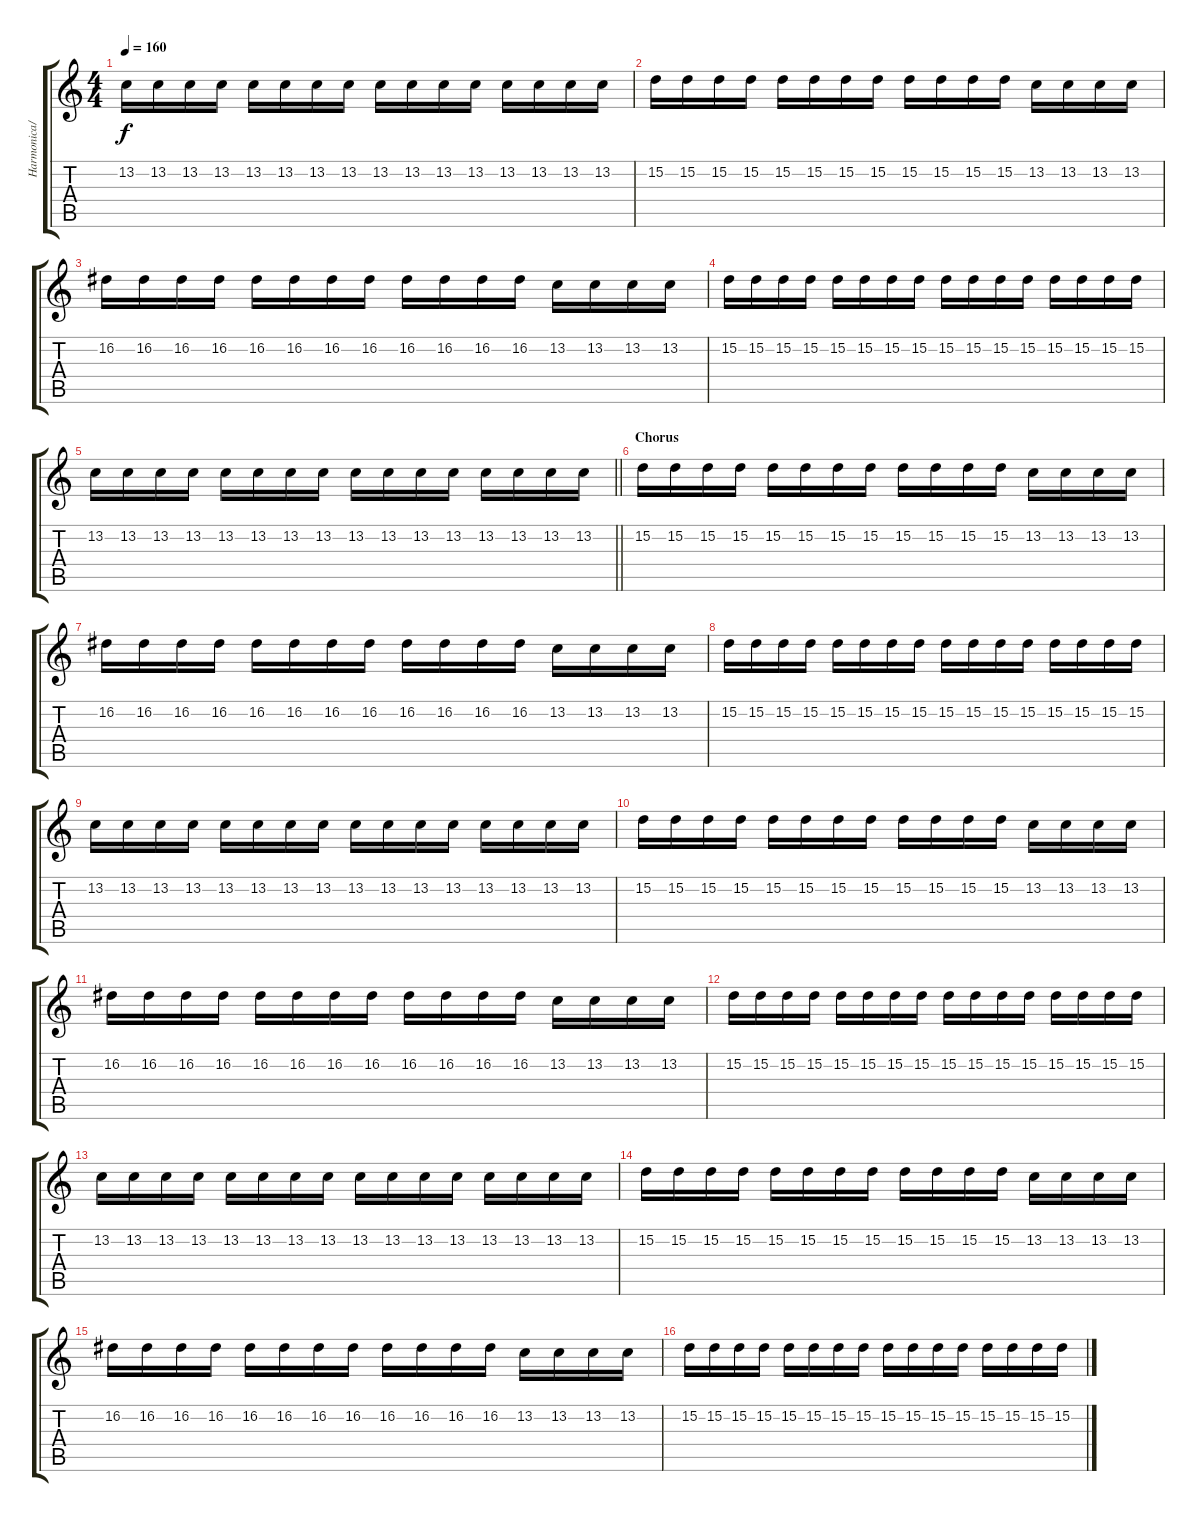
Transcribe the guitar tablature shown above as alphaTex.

\track ("Harmonica/Additional Guitar" "Harmonica/") {instrument harmonica}
\staff {score tabs}
\tuning (E4 B3 G3 D3 A2 E2) {hide}
\ts (4 4)
\tempo 160
\clef g2
\ks c
13.2.16{dy f} 13.2.16 13.2.16 13.2.16 13.2.16 13.2.16 13.2.16 13.2.16 13.2.16 13.2.16 13.2.16 13.2.16 13.2.16 13.2.16 13.2.16 13.2.16 |
15.2.16 15.2.16 15.2.16 15.2.16 15.2.16 15.2.16 15.2.16 15.2.16 15.2.16 15.2.16 15.2.16 15.2.16 13.2.16 13.2.16 13.2.16 13.2.16 |
16.2.16 16.2.16 16.2.16 16.2.16 16.2.16 16.2.16 16.2.16 16.2.16 16.2.16 16.2.16 16.2.16 16.2.16 13.2.16 13.2.16 13.2.16 13.2.16 |
15.2.16 15.2.16 15.2.16 15.2.16 15.2.16 15.2.16 15.2.16 15.2.16 15.2.16 15.2.16 15.2.16 15.2.16 15.2.16 15.2.16 15.2.16 15.2.16 |
\barLineRight lightlight
13.2.16 13.2.16 13.2.16 13.2.16 13.2.16 13.2.16 13.2.16 13.2.16 13.2.16 13.2.16 13.2.16 13.2.16 13.2.16 13.2.16 13.2.16 13.2.16 |
\section ("" "Chorus")
15.2.16 15.2.16 15.2.16 15.2.16 15.2.16 15.2.16 15.2.16 15.2.16 15.2.16 15.2.16 15.2.16 15.2.16 13.2.16 13.2.16 13.2.16 13.2.16 |
16.2.16 16.2.16 16.2.16 16.2.16 16.2.16 16.2.16 16.2.16 16.2.16 16.2.16 16.2.16 16.2.16 16.2.16 13.2.16 13.2.16 13.2.16 13.2.16 |
15.2.16 15.2.16 15.2.16 15.2.16 15.2.16 15.2.16 15.2.16 15.2.16 15.2.16 15.2.16 15.2.16 15.2.16 15.2.16 15.2.16 15.2.16 15.2.16 |
13.2.16 13.2.16 13.2.16 13.2.16 13.2.16 13.2.16 13.2.16 13.2.16 13.2.16 13.2.16 13.2.16 13.2.16 13.2.16 13.2.16 13.2.16 13.2.16 |
15.2.16 15.2.16 15.2.16 15.2.16 15.2.16 15.2.16 15.2.16 15.2.16 15.2.16 15.2.16 15.2.16 15.2.16 13.2.16 13.2.16 13.2.16 13.2.16 |
16.2.16 16.2.16 16.2.16 16.2.16 16.2.16 16.2.16 16.2.16 16.2.16 16.2.16 16.2.16 16.2.16 16.2.16 13.2.16 13.2.16 13.2.16 13.2.16 |
15.2.16 15.2.16 15.2.16 15.2.16 15.2.16 15.2.16 15.2.16 15.2.16 15.2.16 15.2.16 15.2.16 15.2.16 15.2.16 15.2.16 15.2.16 15.2.16 |
13.2.16 13.2.16 13.2.16 13.2.16 13.2.16 13.2.16 13.2.16 13.2.16 13.2.16 13.2.16 13.2.16 13.2.16 13.2.16 13.2.16 13.2.16 13.2.16 |
15.2.16 15.2.16 15.2.16 15.2.16 15.2.16 15.2.16 15.2.16 15.2.16 15.2.16 15.2.16 15.2.16 15.2.16 13.2.16 13.2.16 13.2.16 13.2.16 |
16.2.16 16.2.16 16.2.16 16.2.16 16.2.16 16.2.16 16.2.16 16.2.16 16.2.16 16.2.16 16.2.16 16.2.16 13.2.16 13.2.16 13.2.16 13.2.16 |
15.2.16 15.2.16 15.2.16 15.2.16 15.2.16 15.2.16 15.2.16 15.2.16 15.2.16 15.2.16 15.2.16 15.2.16 15.2.16 15.2.16 15.2.16 15.2.16
